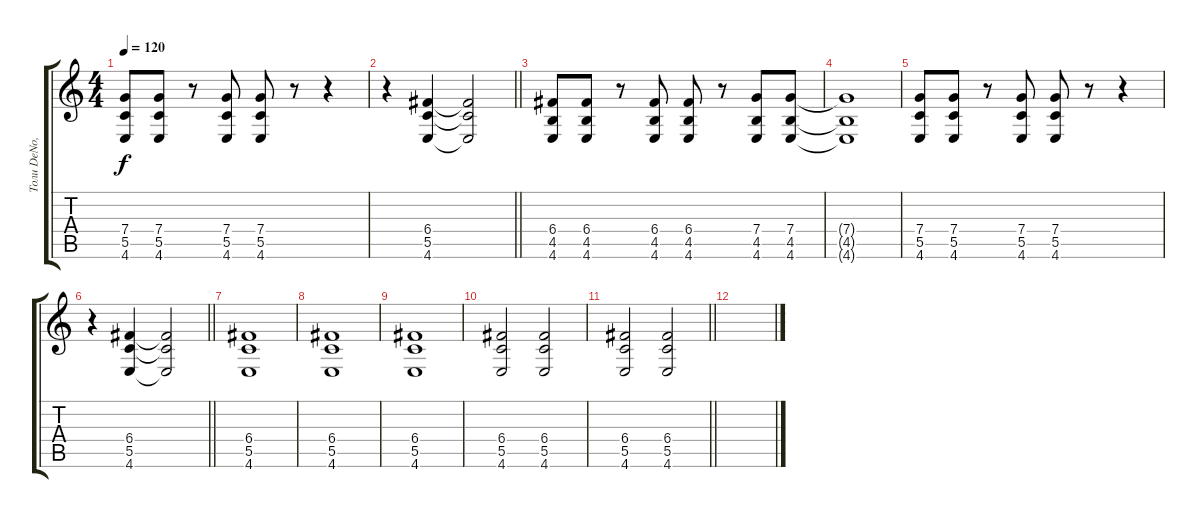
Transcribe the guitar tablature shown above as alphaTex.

\track ("Толи DeNo, толи CoRR" "Толи DeNo,") {instrument electricguitarclean}
\staff {score tabs}
\tuning (D4 A3 F3 C3 G2 C2) {hide}
\ts (4 4)
\tempo 120
\clef g2
\ks c
(7.4 5.5 4.6).8{dy f} (7.4 5.5 4.6).8 r.8 (7.4 5.5 4.6).8 (7.4 5.5 4.6).8 r.8 r.4 |
\barLineRight lightlight
r.4 (6.4 5.5 4.6).4 (6.4{t} 5.5{t} 4.6{t}).2 |
(6.4 4.5 4.6).8 (6.4 4.5 4.6).8 r.8 (6.4 4.5 4.6).8 (6.4 4.5 4.6).8 r.8 (7.4 4.5 4.6).8 (7.4 4.5 4.6).8 |
(7.4{t} 4.5{t} 4.6{t}).1 |
(7.4 5.5 4.6).8 (7.4 5.5 4.6).8 r.8 (7.4 5.5 4.6).8 (7.4 5.5 4.6).8 r.8 r.4 |
\barLineRight lightlight
r.4 (6.4 5.5 4.6).4 (6.4{t} 5.5{t} 4.6{t}).2 |
(6.4 5.5 4.6).1 |
(6.4 5.5 4.6).1 |
(6.4 5.5 4.6).1 |
(6.4 5.5 4.6).2 (6.4 5.5 4.6).2 |
\barLineRight lightlight
(6.4 5.5 4.6).2 (6.4 5.5 4.6).2 |
\section ("" "")
